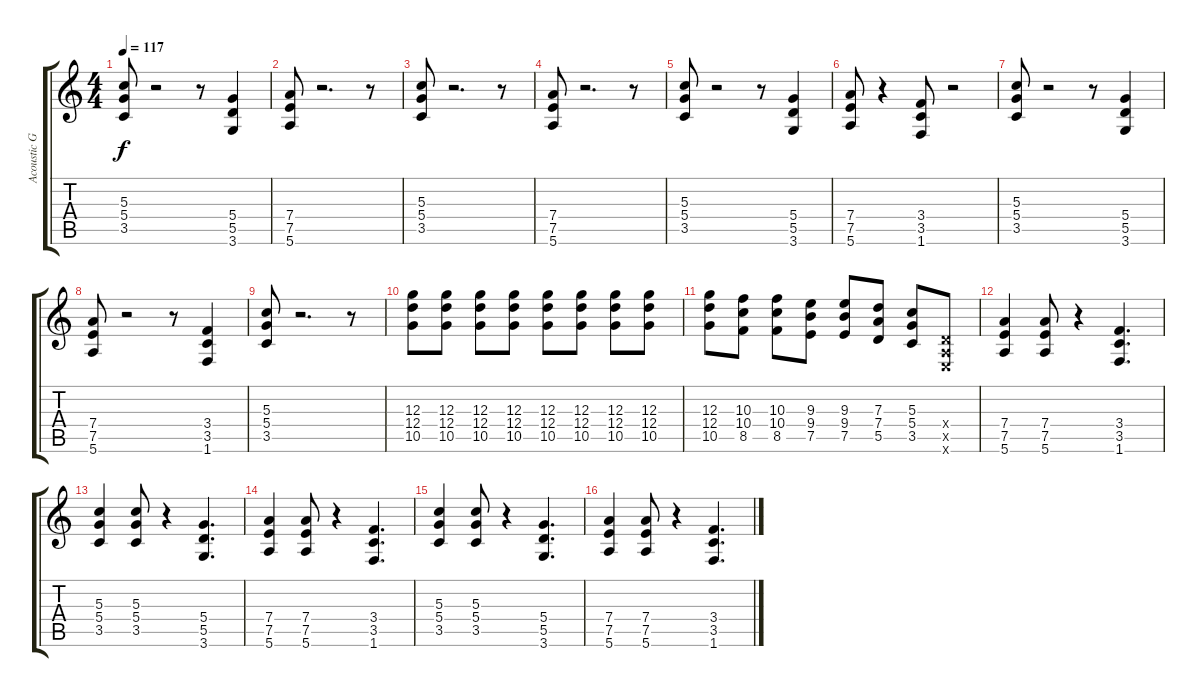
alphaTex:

\track ("Acoustic Guitar" "Acoustic G") {instrument acousticguitarsteel}
\staff {score tabs}
\tuning (E4 B3 G3 D3 A2 E2) {hide}
\ts (4 4)
\tempo 117
\clef g2
\ks c
(5.3 5.4 3.5).8{dy f} r.2 r.8 (5.4 5.5 3.6).4 |
(7.4 7.5 5.6).8 r.2{d} r.8 |
(5.3 5.4 3.5).8 r.2{d} r.8 |
(7.4 7.5 5.6).8 r.2{d} r.8 |
(5.3 5.4 3.5).8 r.2 r.8 (5.4 5.5 3.6).4 |
(7.4 7.5 5.6).8 r.4 (3.4 3.5 1.6).8 r.2 |
(5.3 5.4 3.5).8 r.2 r.8 (5.4 5.5 3.6).4 |
(7.4 7.5 5.6).8 r.2 r.8 (3.4 3.5 1.6).4 |
(5.3 5.4 3.5).8 r.2{d} r.8 |
(12.3 12.4 10.5).8 (12.3 12.4 10.5).8 (12.3 12.4 10.5).8 (12.3 12.4 10.5).8 (12.3 12.4 10.5).8 (12.3 12.4 10.5).8 (12.3 12.4 10.5).8 (12.3 12.4 10.5).8 |
(12.3 12.4 10.5).8 (10.3 10.4 8.5).8 (10.3 10.4 8.5).8 (9.3 9.4 7.5).8 (9.3 9.4 7.5).8 (7.3 7.4 5.5).8 (5.3 5.4 3.5).8 (0.4{x} 0.5{x} 0.6{x}).8 |
(7.4 7.5 5.6).4 (7.4 7.5 5.6).8 r.4 (3.4 3.5 1.6).4{d} |
(5.3 5.4 3.5).4 (5.3 5.4 3.5).8 r.4 (5.4 5.5 3.6).4{d} |
(7.4 7.5 5.6).4 (7.4 7.5 5.6).8 r.4 (3.4 3.5 1.6).4{d} |
(5.3 5.4 3.5).4 (5.3 5.4 3.5).8 r.4 (5.4 5.5 3.6).4{d} |
(7.4 7.5 5.6).4 (7.4 7.5 5.6).8 r.4 (3.4 3.5 1.6).4{d}
